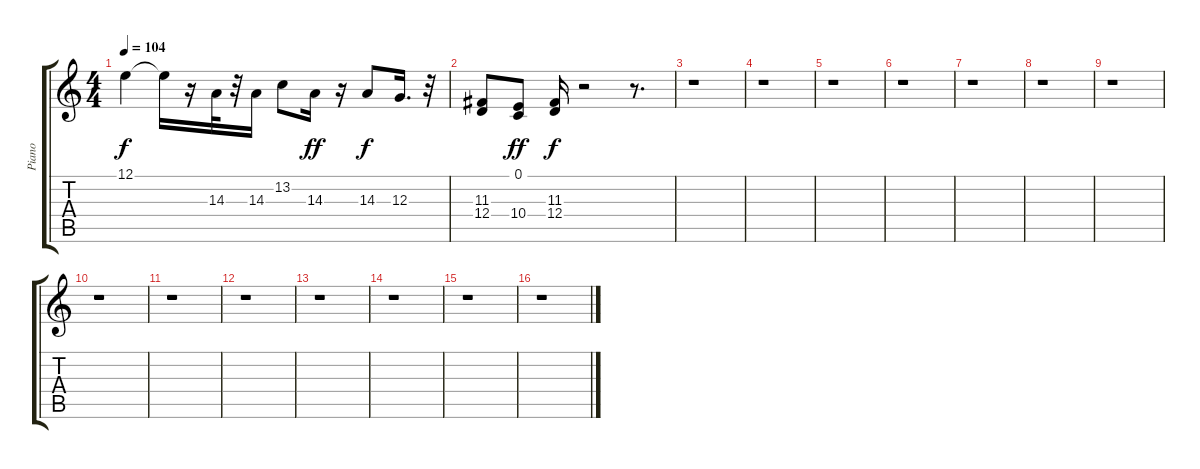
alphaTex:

\track ("Piano" "Piano") {instrument brightacousticpiano}
\staff {score tabs}
\tuning (E4 B3 G3 D3 A2 E2) {hide}
\ts (4 4)
\tempo 104
\clef g2
\ks c
12.1.4{dy f} 12.1{t}.16 r.16 14.3.32 r.32 14.3.16 13.2.8 14.3.16{dy ff} r.16 14.3.8{dy f} 12.3.16{d} r.32 |
(11.3 12.4).8 (0.1 10.4).8{dy ff} (11.3 12.4).16{dy f} r.2 r.8{d} |
r.1 |
r.1 |
r.1 |
r.1 |
r.1 |
r.1 |
r.1 |
r.1 |
r.1 |
r.1 |
r.1 |
r.1 |
r.1 |
r.1
